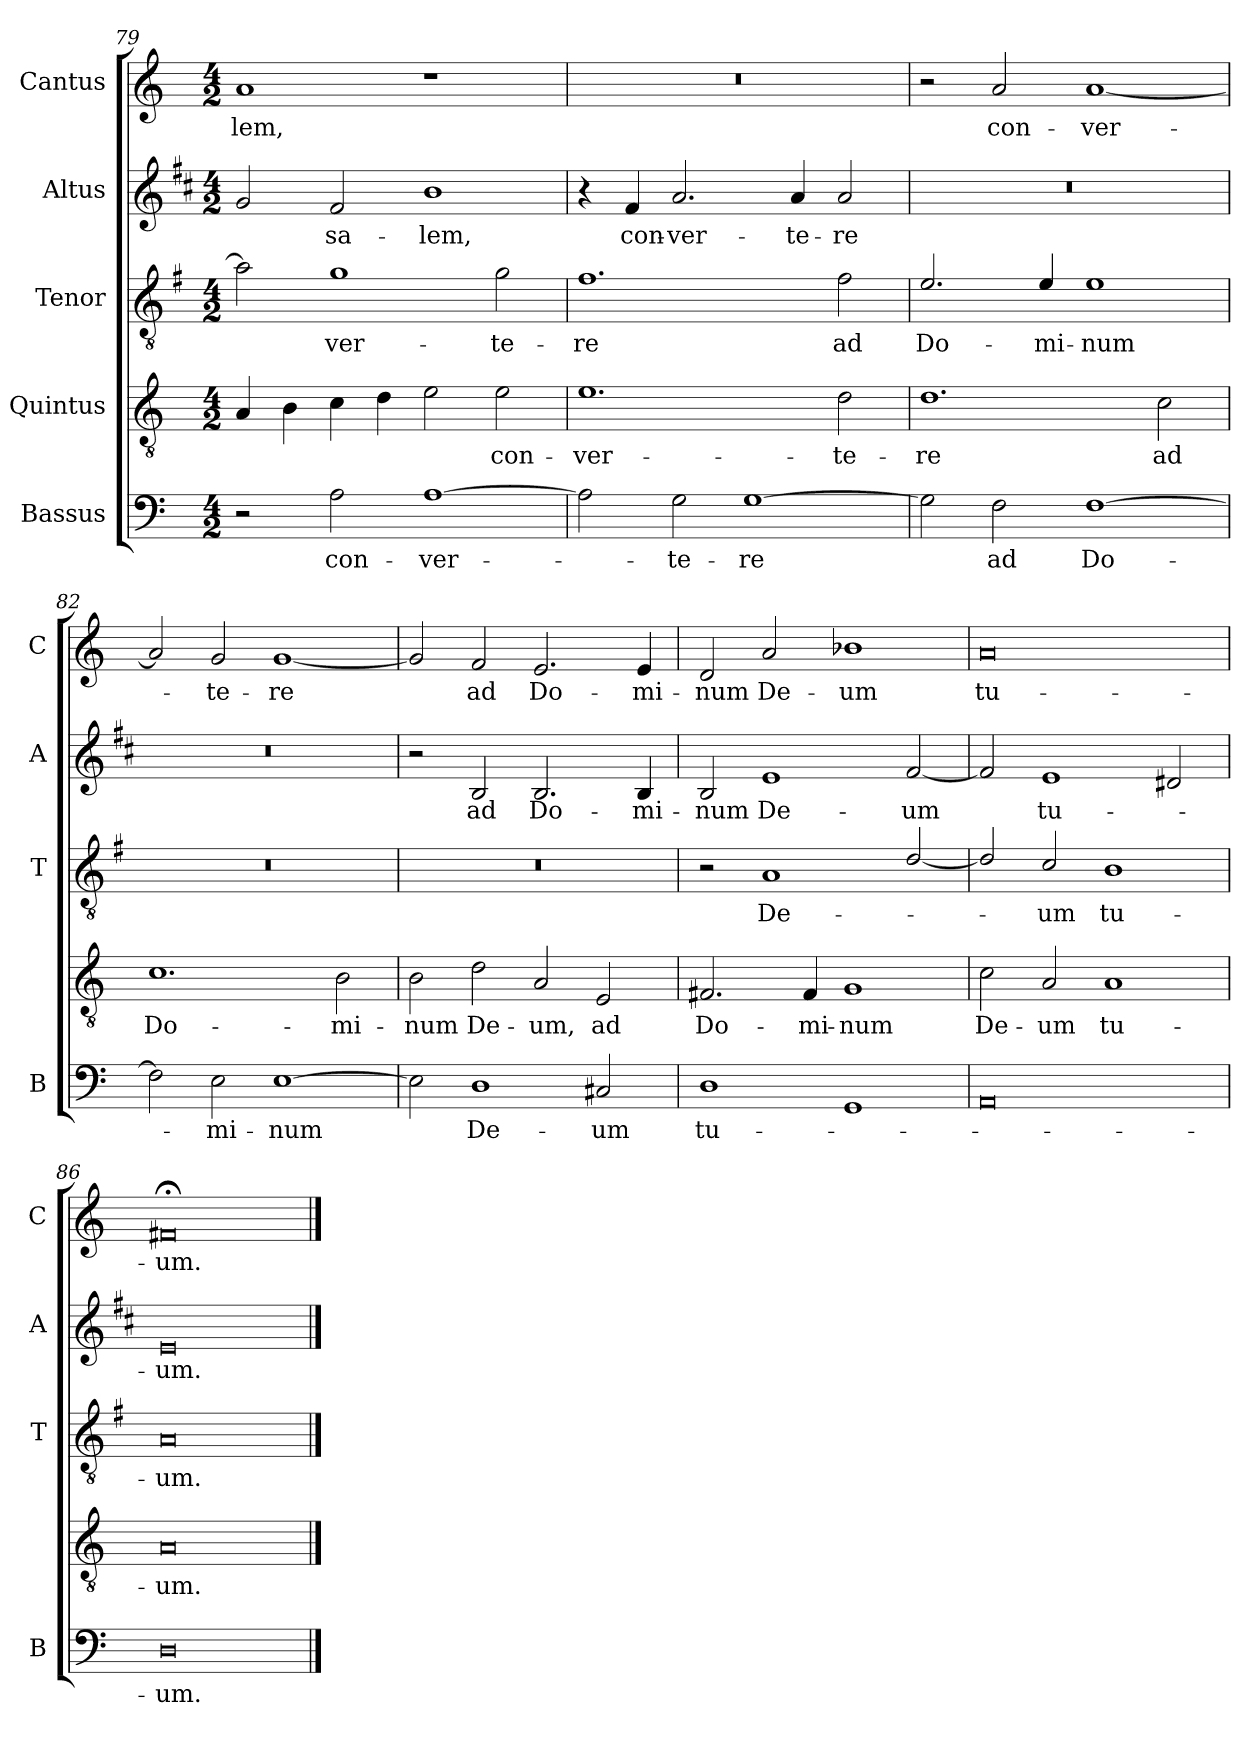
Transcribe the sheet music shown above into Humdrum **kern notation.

**kern	**text	**kern	**text	**kern	**text	**kern	**text	**kern	**text
*part5	*part5	*part4	*part4	*part3	*part3	*part2	*part2	*part1	*part1
*staff5	*staff5	*staff4	*staff4	*staff3	*staff3	*staff2	*staff2	*staff1	*staff1
*I"Bassus	*	*I"Quintus	*	*I"Tenor	*	*I"Altus	*	*I"Cantus	*
*I'B	*	*	*	*I'T	*	*I'A	*	*I'C	*
*clefF4	*	*clefGv2	*	*clefGv2	*	*clefG2	*	*clefG2	*
*	*	*	*	*ITrd4c7	*	*ITrd1c2	*	*	*
*k[]	*	*k[]	*	*k[]	*	*k[]	*	*k[]	*
*C:	*	*C:	*	*C:	*	*C:	*	*C:	*
*M4/2	*	*M4/2	*	*M4/2	*	*M4/2	*	*M4/2	*
=79	=79	=79	=79	=79	=79	=79	=79	=79	=79
!	!	!	!	!	!	!	!	!	!LO:LY:b
2r	.	4A/	.	2d\]	.	2f/	.	1a	-lem,
.	.	4B\	.	.	.	.	.	.	.
!	!LO:LY:b	!	!	!	!LO:LY:b	!	!LO:LY:b	!	!
2A\	con-	4c\	.	1c	-ver-	2e/	-sa-	.	.
.	.	4d\	.	.	.	.	.	.	.
!	!LO:LY:b	!	!	!	!	!	!LO:LY:b	!	!
[1A	-ver-	2e\	.	.	.	1a	-lem,	1r	.
!	!	!	!LO:LY:b	!	!LO:LY:b	!	!	!	!
.	.	2e\	con-	2c\	-te-	.	.	.	.
=80	=80	=80	=80	=80	=80	=80	=80	=80	=80
!	!	!	!LO:LY:b	!	!LO:LY:b	!	!	!	!
2A\]	.	1.e	-ver-	1.B	-re	4r	.	0r	.
!	!	!	!	!	!	!	!LO:LY:b	!	!
.	.	.	.	.	.	4e/	con-	.	.
!	!LO:LY:b	!	!	!	!	!	!LO:LY:b	!	!
2G\	-te-	.	.	.	.	2.g/	-ver-	.	.
!	!LO:LY:b	!	!	!	!	!	!	!	!
[1G	-re	.	.	.	.	.	.	.	.
!	!	!	!	!	!	!	!LO:LY:b	!	!
.	.	.	.	.	.	4g/	-te-	.	.
!	!	!	!LO:LY:b	!	!LO:LY:b	!	!LO:LY:b	!	!
.	.	2d\	-te-	2B\	ad	2g/	-re	.	.
!!LO:LB:g=z
=81	=81	=81	=81	=81	=81	=81	=81	=81	=81
!	!	!	!LO:LY:b	!	!LO:LY:b	!	!	!	!
2G\]	.	1.d	-re	2.A/	Do-	0r	.	2r	.
!	!LO:LY:b	!	!	!	!	!	!	!	!LO:LY:b
2F\	ad	.	.	.	.	.	.	2a/	con-
!	!	!	!	!	!LO:LY:b	!	!	!	!
.	.	.	.	4A/	-mi-	.	.	.	.
!	!LO:LY:b	!	!	!	!LO:LY:b	!	!	!	!LO:LY:b
[1F	Do-	.	.	1A	-num	.	.	[1a	-ver-
!	!	!	!LO:LY:b	!	!	!	!	!	!
.	.	2c\	ad	.	.	.	.	.	.
=82	=82	=82	=82	=82	=82	=82	=82	=82	=82
!	!	!	!LO:LY:b	!	!	!	!	!	!
2F\]	.	1.c	Do-	0r	.	0r	.	2a/]	.
!	!LO:LY:b	!	!	!	!	!	!	!	!LO:LY:b
2E\	-mi-	.	.	.	.	.	.	2g/	-te-
!	!LO:LY:b	!	!	!	!	!	!	!	!LO:LY:b
[1E	-num	.	.	.	.	.	.	[1g	-re
!	!	!	!LO:LY:b	!	!	!	!	!	!
.	.	2B\	-mi-	.	.	.	.	.	.
=83	=83	=83	=83	=83	=83	=83	=83	=83	=83
!	!	!	!LO:LY:b	!	!	!	!	!	!
2E\]	.	2B\	-num	0r	.	2r	.	2g/]	.
!	!LO:LY:b	!	!LO:LY:b	!	!	!	!LO:LY:b	!	!LO:LY:b
1D	De-	2d\	De-	.	.	2A/	ad	2f/	ad
!	!	!	!LO:LY:b	!	!	!	!LO:LY:b	!	!LO:LY:b
.	.	2A/	-um,	.	.	2.A/	Do-	2.e/	Do-
!	!LO:LY:b	!	!LO:LY:b	!	!	!	!	!	!
2C#X/	-um	2E/	ad	.	.	.	.	.	.
!	!	!	!	!	!	!	!LO:LY:b	!	!LO:LY:b
.	.	.	.	.	.	4A/	-mi-	4e/	-mi-
=84	=84	=84	=84	=84	=84	=84	=84	=84	=84
!	!LO:LY:b	!	!LO:LY:b	!	!	!	!LO:LY:b	!	!LO:LY:b
1D	tu-	2.F#X/	Do-	2r	.	2A/	-num	2d/	-num
!	!	!	!	!	!LO:LY:b	!	!LO:LY:b	!	!LO:LY:b
.	.	.	.	1D	De-	1d	De-	2a/	De-
!	!	!	!LO:LY:b	!	!	!	!	!	!
.	.	4F#/	-mi-	.	.	.	.	.	.
!	!	!	!LO:LY:b	!	!	!	!	!	!LO:LY:b
1GG	.	1G	-num	.	.	.	.	1b-X	-um
!	!	!	!	!	!	!	!LO:LY:b	!	!
.	.	.	.	[2G/	.	[2e/	-um	.	.
=85	=85	=85	=85	=85	=85	=85	=85	=85	=85
!	!	!	!LO:LY:b	!	!	!	!	!	!LO:LY:b
0AA	.	2c\	De-	2G/]	.	2e/]	.	0a	tu-
!	!	!	!LO:LY:b	!	!LO:LY:b	!	!LO:LY:b	!	!
.	.	2A/	-um	2F/	-um	1d	tu-	.	.
!	!	!	!LO:LY:b	!	!LO:LY:b	!	!	!	!
.	.	1A	tu-	1E	tu-	.	.	.	.
.	.	.	.	.	.	2c#X/	.	.	.
=86	=86	=86	=86	=86	=86	=86	=86	=86	=86
!	!LO:LY:b	!	!LO:LY:b	!	!LO:LY:b	!	!LO:LY:b	!	!LO:LY:b
0D	-um.	0A	-um.	0D	-um.	0d	-um.	0f#X;<	-um.
==	==	==	==	==	==	==	==	==	==
*-	*-	*-	*-	*-	*-	*-	*-	*-	*-
